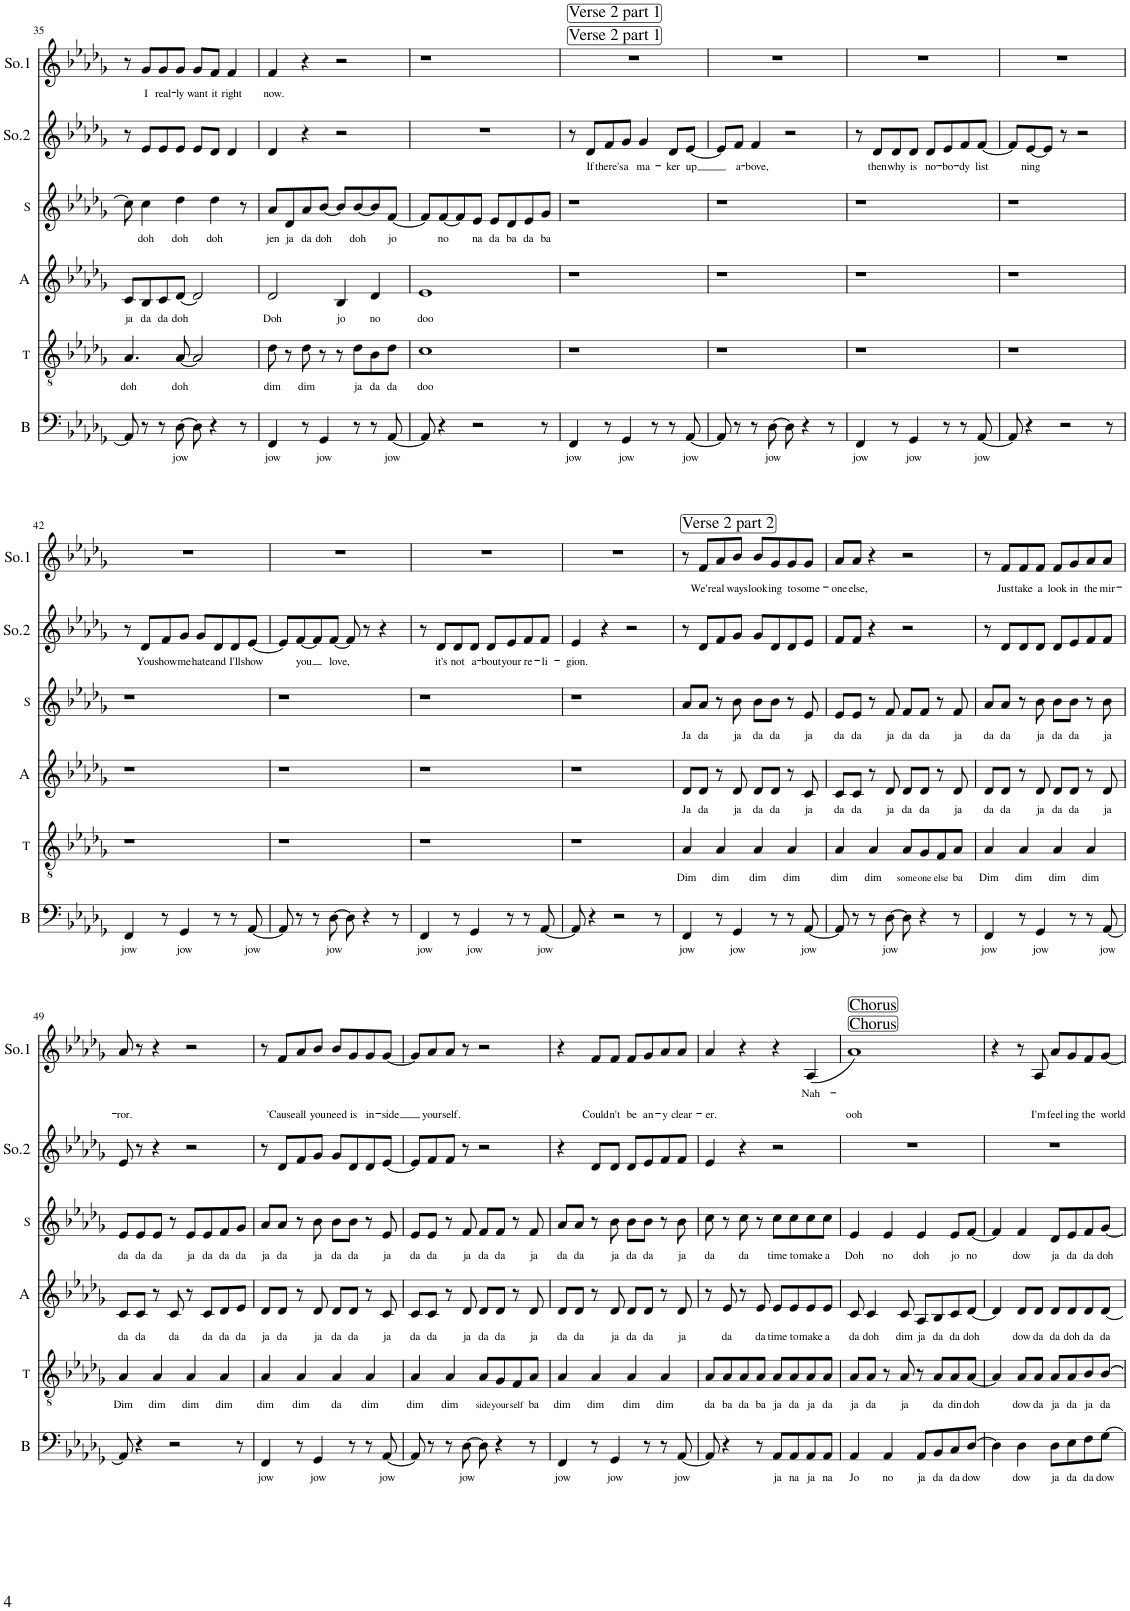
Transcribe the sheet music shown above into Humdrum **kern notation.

**kern	**text	**kern	**text	**kern	**text	**kern	**text	**kern	**text	**kern	**text
*part6	*part6	*part5	*part5	*part4	*part4	*part3	*part3	*part2	*part2	*part1	*part1
*staff6	*staff6	*staff5	*staff5	*staff4	*staff4	*staff3	*staff3	*staff2	*staff2	*staff1	*staff1
*I"Bass	*	*I"Tenor	*	*I"Alto	*	*I"Soprano	*	*I"Solo 2	*	*I"Solo 1	*
*I'B	*	*I'T	*	*I'A	*	*I'S	*	*I'So.2	*	*I'So.1	*
!!LO:PB:g=z
*clefF4	*	*clefGv2	*	*clefG2	*	*clefG2	*	*clefG2	*	*clefG2	*
*k[b-e-a-d-g-]	*	*k[b-e-a-d-g-]	*	*k[b-e-a-d-g-]	*	*k[b-e-a-d-g-]	*	*k[b-e-a-d-g-]	*	*k[b-e-a-d-g-]	*
*M4/4	*	*M4/4	*	*M4/4	*	*M4/4	*	*M4/4	*	*M4/4	*
=35	=35	=35	=35	=35	=35	=35	=35	=35	=35	=35	=35
!	!	!	!LO:LY:b	!	!LO:LY:b	!	!	!	!	!	!
8AA-/]	.	4.A-/	doh	8c/L	ja	8cc\]	.	8r	.	8r	.
!	!	!	!	!	!LO:LY:b	!	!LO:LY:b	!	!	!	!LO:LY:b
8r	.	.	.	8B-/	da	4cc\	doh	8e-/L	.	8g-/L	I
!	!	!	!	!	!LO:LY:b	!	!	!	!	!	!LO:LY:b
8r	.	.	.	8c/	da	.	.	8e-/	.	8g-/	real-
!	!LO:LY:b	!	!LO:LY:b	!	!LO:LY:b	!	!LO:LY:b	!	!	!	!LO:LY:b
[8D-\	jow	[8A-/	doh	[8d-/J	doh	4dd-\	doh	8e-/J	.	8g-/J	-ly
!	!	!	!	!	!	!	!	!	!	!	!LO:LY:b
8D-\]	.	2A-/]	.	2d-/]	.	.	.	8e-/L	.	8g-/L	want
!	!	!	!	!	!	!	!LO:LY:b	!	!	!	!LO:LY:b
4r	.	.	.	.	.	4dd-\	doh	8d-/J	.	8f/J	it
!	!	!	!	!	!	!	!	!	!	!	!LO:LY:b
.	.	.	.	.	.	.	.	4d-/	.	4f/	right
8r	.	.	.	.	.	8r	.	.	.	.	.
=36	=36	=36	=36	=36	=36	=36	=36	=36	=36	=36	=36
!	!LO:LY:b	!	!LO:LY:b	!	!LO:LY:b	!	!LO:LY:b	!	!	!	!LO:LY:b
4FF/	jow	8d-\	dim	2d-/	Doh	8a-/L	jen	4d-/	.	4f/	now.
!	!	!	!	!	!	!	!LO:LY:b	!	!	!	!
.	.	8r	.	.	.	8d-/	ja	.	.	.	.
!	!	!	!LO:LY:b	!	!	!	!LO:LY:b	!	!	!	!
8r	.	8d-\	dim	.	.	8a-/	da	4r	.	4r	.
!	!LO:LY:b	!	!	!	!	!	!LO:LY:b	!	!	!	!
4GG-/	jow	8r	.	.	.	[8b-/J	doh	.	.	.	.
!	!	!	!	!	!LO:LY:b	!	!	!	!	!	!
.	.	8r	.	4B-/	jo	8b-/L]	.	2r	.	2r	.
!	!	!	!LO:LY:b	!	!	!	!LO:LY:b	!	!	!	!
8r	.	8d-\L	ja	.	.	[8b-/	doh	.	.	.	.
!	!	!	!LO:LY:b	!	!LO:LY:b	!	!	!	!	!	!
8r	.	8B-\	da	4d-/	no	8b-/]	.	.	.	.	.
!	!LO:LY:b	!	!LO:LY:b	!	!	!	!LO:LY:b	!	!	!	!
[8AA-/	jow	8d-\J	da	.	.	[8f/J	jo	.	.	.	.
=37	=37	=37	=37	=37	=37	=37	=37	=37	=37	=37	=37
!	!	!	!LO:LY:b	!	!LO:LY:b	!	!	!	!	!	!
8AA-/]	.	1c	doo	1e-	doo	8f/L]	.	1r	.	1r	.
!	!	!	!	!	!	!	!LO:LY:b	!	!	!	!
4r	.	.	.	.	.	[8f/	no	.	.	.	.
.	.	.	.	.	.	8f/]	.	.	.	.	.
!	!	!	!	!	!	!	!LO:LY:b	!	!	!	!
2r	.	.	.	.	.	8e-/J	na	.	.	.	.
!	!	!	!	!	!	!	!LO:LY:b	!	!	!	!
.	.	.	.	.	.	8e-/L	da	.	.	.	.
!	!	!	!	!	!	!	!LO:LY:b	!	!	!	!
.	.	.	.	.	.	8d-/	ba	.	.	.	.
!	!	!	!	!	!	!	!LO:LY:b	!	!	!	!
.	.	.	.	.	.	8e-/	da	.	.	.	.
!	!	!	!	!	!	!	!LO:LY:b	!	!	!	!
8r	.	.	.	.	.	8g-/J	ba	.	.	.	.
=38	=38	=38	=38	=38	=38	=38	=38	=38	=38	=38	=38
!	!	!	!	!	!	!	!	!	!	!LO:TX:a:t=Verse 2 part 1	!
!	!	!	!	!	!	!	!	!	!	!LO:TX:a:t=Verse 2 part 1	!
!	!LO:LY:b	!	!	!	!	!	!	!	!	!	!
4FF/	jow	1r	.	1r	.	1r	.	8r	.	1r	.
!	!	!	!	!	!	!	!	!	!LO:LY:b	!	!
.	.	.	.	.	.	.	.	8d-/L	If	.	.
!	!	!	!	!	!	!	!	!	!LO:LY:b	!	!
8r	.	.	.	.	.	.	.	8f/	there's	.	.
!	!LO:LY:b	!	!	!	!	!	!	!	!LO:LY:b	!	!
4GG-/	jow	.	.	.	.	.	.	8g-/J	a	.	.
!	!	!	!	!	!	!	!	!	!LO:LY:b	!	!
.	.	.	.	.	.	.	.	4g-/	ma-	.	.
8r	.	.	.	.	.	.	.	.	.	.	.
!	!	!	!	!	!	!	!	!	!LO:LY:b	!	!
8r	.	.	.	.	.	.	.	8d-/L	-ker	.	.
!	!LO:LY:b	!	!	!	!	!	!	!	!LO:LY:b	!	!
[8AA-/	jow	.	.	.	.	.	.	[8e-/J	-up	.	.
=39	=39	=39	=39	=39	=39	=39	=39	=39	=39	=39	=39
8AA-/]	.	1r	.	1r	.	1r	.	8e-/L]	.	1r	.
!	!	!	!	!	!	!	!	!	!LO:LY:b	!	!
8r	.	.	.	.	.	.	.	8f/J	a-	.	.
!	!	!	!	!	!	!	!	!	!LO:LY:b	!	!
8r	.	.	.	.	.	.	.	4f/	-bove,	.	.
!	!LO:LY:b	!	!	!	!	!	!	!	!	!	!
[8D-\	jow	.	.	.	.	.	.	.	.	.	.
8D-\]	.	.	.	.	.	.	.	2r	.	.	.
4r	.	.	.	.	.	.	.	.	.	.	.
8r	.	.	.	.	.	.	.	.	.	.	.
=40	=40	=40	=40	=40	=40	=40	=40	=40	=40	=40	=40
!	!LO:LY:b	!	!	!	!	!	!	!	!	!	!
4FF/	jow	1r	.	1r	.	1r	.	8r	.	1r	.
!	!	!	!	!	!	!	!	!	!LO:LY:b	!	!
.	.	.	.	.	.	.	.	8d-/L	then	.	.
!	!	!	!	!	!	!	!	!	!LO:LY:b	!	!
8r	.	.	.	.	.	.	.	8d-/	why	.	.
!	!LO:LY:b	!	!	!	!	!	!	!	!LO:LY:b	!	!
4GG-/	jow	.	.	.	.	.	.	8d-/J	is	.	.
!	!	!	!	!	!	!	!	!	!LO:LY:b	!	!
.	.	.	.	.	.	.	.	8d-/L	no-	.	.
!	!	!	!	!	!	!	!	!	!LO:LY:b	!	!
8r	.	.	.	.	.	.	.	8e-/	-bo-	.	.
!	!	!	!	!	!	!	!	!	!LO:LY:b	!	!
8r	.	.	.	.	.	.	.	8f/	-dy	.	.
!	!LO:LY:b	!	!	!	!	!	!	!	!LO:LY:b	!	!
[8AA-/	jow	.	.	.	.	.	.	[8f/J	list	.	.
=41	=41	=41	=41	=41	=41	=41	=41	=41	=41	=41	=41
8AA-/]	.	1r	.	1r	.	1r	.	8f/L]	.	1r	.
!	!	!	!	!	!	!	!	!	!LO:LY:b	!	!
4r	.	.	.	.	.	.	.	[8e-/	ning	.	.
.	.	.	.	.	.	.	.	8e-/J]	.	.	.
2r	.	.	.	.	.	.	.	8r	.	.	.
.	.	.	.	.	.	.	.	2r	.	.	.
8r	.	.	.	.	.	.	.	.	.	.	.
!!LO:LB:g=z
=42	=42	=42	=42	=42	=42	=42	=42	=42	=42	=42	=42
!	!LO:LY:b	!	!	!	!	!	!	!	!	!	!
4FF/	jow	1r	.	1r	.	1r	.	8r	.	1r	.
!	!	!	!	!	!	!	!	!	!LO:LY:b	!	!
.	.	.	.	.	.	.	.	8d-/L	You	.	.
!	!	!	!	!	!	!	!	!	!LO:LY:b	!	!
8r	.	.	.	.	.	.	.	8f/	show	.	.
!	!LO:LY:b	!	!	!	!	!	!	!	!LO:LY:b	!	!
4GG-/	jow	.	.	.	.	.	.	8g-/J	me	.	.
!	!	!	!	!	!	!	!	!	!LO:LY:b	!	!
.	.	.	.	.	.	.	.	8g-/L	hate	.	.
!	!	!	!	!	!	!	!	!	!LO:LY:b	!	!
8r	.	.	.	.	.	.	.	8d-/	and	.	.
!	!	!	!	!	!	!	!	!	!LO:LY:b	!	!
8r	.	.	.	.	.	.	.	8d-/	I'll	.	.
!	!LO:LY:b	!	!	!	!	!	!	!	!LO:LY:b	!	!
[8AA-/	jow	.	.	.	.	.	.	[8e-/J	show	.	.
=43	=43	=43	=43	=43	=43	=43	=43	=43	=43	=43	=43
8AA-/]	.	1r	.	1r	.	1r	.	8e-/L]	.	1r	.
!	!	!	!	!	!	!	!	!	!LO:LY:b	!	!
8r	.	.	.	.	.	.	.	[8f/	you	.	.
8r	.	.	.	.	.	.	.	8f/]	.	.	.
!	!LO:LY:b	!	!	!	!	!	!	!	!LO:LY:b	!	!
[8D-\	jow	.	.	.	.	.	.	[8f/J	love,	.	.
8D-\]	.	.	.	.	.	.	.	8f/]	.	.	.
4r	.	.	.	.	.	.	.	8r	.	.	.
.	.	.	.	.	.	.	.	4r	.	.	.
8r	.	.	.	.	.	.	.	.	.	.	.
=44	=44	=44	=44	=44	=44	=44	=44	=44	=44	=44	=44
!	!LO:LY:b	!	!	!	!	!	!	!	!	!	!
4FF/	jow	1r	.	1r	.	1r	.	8r	.	1r	.
!	!	!	!	!	!	!	!	!	!LO:LY:b	!	!
.	.	.	.	.	.	.	.	8d-/L	it's	.	.
!	!	!	!	!	!	!	!	!	!LO:LY:b	!	!
8r	.	.	.	.	.	.	.	8d-/	not	.	.
!	!LO:LY:b	!	!	!	!	!	!	!	!LO:LY:b	!	!
4GG-/	jow	.	.	.	.	.	.	8d-/J	a-	.	.
!	!	!	!	!	!	!	!	!	!LO:LY:b	!	!
.	.	.	.	.	.	.	.	8d-/L	-bout	.	.
!	!	!	!	!	!	!	!	!	!LO:LY:b	!	!
8r	.	.	.	.	.	.	.	8e-/	your	.	.
!	!	!	!	!	!	!	!	!	!LO:LY:b	!	!
8r	.	.	.	.	.	.	.	8f/	re-	.	.
!	!LO:LY:b	!	!	!	!	!	!	!	!LO:LY:b	!	!
[8AA-/	jow	.	.	.	.	.	.	8f/J	-li-	.	.
=45	=45	=45	=45	=45	=45	=45	=45	=45	=45	=45	=45
!	!	!	!	!	!	!	!	!	!LO:LY:b	!	!
8AA-/]	.	1r	.	1r	.	1r	.	4e-/	-gion.	1r	.
4r	.	.	.	.	.	.	.	.	.	.	.
.	.	.	.	.	.	.	.	4r	.	.	.
2r	.	.	.	.	.	.	.	.	.	.	.
.	.	.	.	.	.	.	.	2r	.	.	.
8r	.	.	.	.	.	.	.	.	.	.	.
=46	=46	=46	=46	=46	=46	=46	=46	=46	=46	=46	=46
!	!	!	!	!	!	!	!	!	!	!LO:TX:a:t=Verse 2 part 2	!
!	!LO:LY:b	!	!LO:LY:b	!	!LO:LY:b	!	!LO:LY:b	!	!	!	!
4FF/	jow	4A-/	Dim	8d-/L	Ja	8a-/L	Ja	8r	.	8r	.
!	!	!	!	!	!LO:LY:b	!	!LO:LY:b	!	!	!	!LO:LY:b
.	.	.	.	8d-/J	da	8a-/J	da	8d-/L	.	8f/L	We're
!	!	!	!LO:LY:b	!	!	!	!	!	!	!	!LO:LY:b
8r	.	4A-/	dim	8r	.	8r	.	8f/	.	8a-/	al-
!	!LO:LY:b	!	!	!	!LO:LY:b	!	!LO:LY:b	!	!	!	!LO:LY:b
4GG-/	jow	.	.	8d-/	ja	8b-\	ja	8g-/J	.	8b-/J	-ways
!	!	!	!LO:LY:b	!	!LO:LY:b	!	!LO:LY:b	!	!	!	!LO:LY:b
.	.	4A-/	dim	8d-/L	da	8b-\L	da	8g-/L	.	8b-/L	look-
!	!	!	!	!	!LO:LY:b	!	!LO:LY:b	!	!	!	!LO:LY:b
8r	.	.	.	8d-/J	da	8b-\J	da	8d-/	.	8g-/	-ing
!	!	!	!LO:LY:b	!	!	!	!	!	!	!	!LO:LY:b
8r	.	4A-/	dim	8r	.	8r	.	8d-/	.	8g-/	to
!	!LO:LY:b	!	!	!	!LO:LY:b	!	!LO:LY:b	!	!	!	!LO:LY:b
[8AA-/	jow	.	.	8c/	ja	8e-/	ja	8e-/J	.	8g-/J	some-
=47	=47	=47	=47	=47	=47	=47	=47	=47	=47	=47	=47
!	!	!	!LO:LY:b	!	!LO:LY:b	!	!LO:LY:b	!	!	!	!LO:LY:b
8AA-/]	.	4A-/	dim	8c/L	da	8e-/L	da	8f/L	.	8a-/L	-one
!	!	!	!	!	!LO:LY:b	!	!LO:LY:b	!	!	!	!LO:LY:b
8r	.	.	.	8c/J	da	8e-/J	da	8f/J	.	8a-/J	else,
!	!	!	!LO:LY:b	!	!	!	!	!	!	!	!
8r	.	4A-/	dim	8r	.	8r	.	4r	.	4r	.
!	!LO:LY:b	!	!	!	!LO:LY:b	!	!LO:LY:b	!	!	!	!
[8D-\	jow	.	.	8d-/	ja	8f/	ja	.	.	.	.
!	!	!	!LO:LY:b	!	!LO:LY:b	!	!LO:LY:b	!	!	!	!
8D-\]	.	8A-/L	some-	8d-/L	da	8f/L	da	2r	.	2r	.
!	!	!	!LO:LY:b	!	!LO:LY:b	!	!LO:LY:b	!	!	!	!
4r	.	8G-/	-one	8d-/J	da	8f/J	da	.	.	.	.
!	!	!	!LO:LY:b	!	!	!	!	!	!	!	!
.	.	8F/	else	8r	.	8r	.	.	.	.	.
!	!	!	!LO:LY:b	!	!LO:LY:b	!	!LO:LY:b	!	!	!	!
8r	.	8A-/J	ba	8d-/	ja	8f/	ja	.	.	.	.
=48	=48	=48	=48	=48	=48	=48	=48	=48	=48	=48	=48
!	!LO:LY:b	!	!LO:LY:b	!	!LO:LY:b	!	!LO:LY:b	!	!	!	!
4FF/	jow	4A-/	Dim	8d-/L	da	8a-/L	da	8r	.	8r	.
!	!	!	!	!	!LO:LY:b	!	!LO:LY:b	!	!	!	!LO:LY:b
.	.	.	.	8d-/J	da	8a-/J	da	8d-/L	.	8f/L	Just
!	!	!	!LO:LY:b	!	!	!	!	!	!	!	!LO:LY:b
8r	.	4A-/	dim	8r	.	8r	.	8d-/	.	8f/	take
!	!LO:LY:b	!	!	!	!LO:LY:b	!	!LO:LY:b	!	!	!	!LO:LY:b
4GG-/	jow	.	.	8d-/	ja	8b-\	ja	8d-/J	.	8f/J	a
!	!	!	!LO:LY:b	!	!LO:LY:b	!	!LO:LY:b	!	!	!	!LO:LY:b
.	.	4A-/	dim	8d-/L	da	8b-\L	da	8d-/L	.	8f/L	look
!	!	!	!	!	!LO:LY:b	!	!LO:LY:b	!	!	!	!LO:LY:b
8r	.	.	.	8d-/J	da	8b-\J	da	8e-/	.	8g-/	in
!	!	!	!LO:LY:b	!	!	!	!	!	!	!	!LO:LY:b
8r	.	4A-/	dim	8r	.	8r	.	8f/	.	8a-/	the
!	!LO:LY:b	!	!	!	!LO:LY:b	!	!LO:LY:b	!	!	!	!LO:LY:b
[8AA-/	jow	.	.	8d-/	ja	8b-\	ja	8f/J	.	8a-/J	mir-
!!LO:LB:g=z
=49	=49	=49	=49	=49	=49	=49	=49	=49	=49	=49	=49
!	!	!	!LO:LY:b	!	!LO:LY:b	!	!LO:LY:b	!	!	!	!LO:LY:b
8AA-/]	.	4A-/	Dim	8c/L	da	8e-/L	da	8e-/	.	8a-/	-ror.
!	!	!	!	!	!LO:LY:b	!	!LO:LY:b	!	!	!	!
4r	.	.	.	8c/J	da	8e-/	da	8r	.	8r	.
!	!	!	!LO:LY:b	!	!	!	!LO:LY:b	!	!	!	!
.	.	4A-/	dim	8r	.	8e-/J	da	4r	.	4r	.
!	!	!	!	!	!LO:LY:b	!	!	!	!	!	!
2r	.	.	.	8c/	da	8r	.	.	.	.	.
!	!	!	!LO:LY:b	!	!	!	!LO:LY:b	!	!	!	!
.	.	4A-/	dim	8r	.	8e-/L	ja	2r	.	2r	.
!	!	!	!	!	!LO:LY:b	!	!LO:LY:b	!	!	!	!
.	.	.	.	8c/L	da	8e-/	da	.	.	.	.
!	!	!	!LO:LY:b	!	!LO:LY:b	!	!LO:LY:b	!	!	!	!
.	.	4A-/	dim	8d-/	da	8f/	da	.	.	.	.
!	!	!	!	!	!LO:LY:b	!	!LO:LY:b	!	!	!	!
8r	.	.	.	8e-/J	da	8g-/J	da	.	.	.	.
=50	=50	=50	=50	=50	=50	=50	=50	=50	=50	=50	=50
!	!LO:LY:b	!	!LO:LY:b	!	!LO:LY:b	!	!LO:LY:b	!	!	!	!
4FF/	jow	4A-/	dim	8d-/L	ja	8a-/L	ja	8r	.	8r	.
!	!	!	!	!	!LO:LY:b	!	!LO:LY:b	!	!	!	!LO:LY:b
.	.	.	.	8d-/J	da	8a-/J	da	8d-/L	.	8f/L	'Cause
!	!	!	!LO:LY:b	!	!	!	!	!	!	!	!LO:LY:b
8r	.	4A-/	dim	8r	.	8r	.	8f/	.	8a-/	all
!	!LO:LY:b	!	!	!	!LO:LY:b	!	!LO:LY:b	!	!	!	!LO:LY:b
4GG-/	jow	.	.	8d-/	ja	8b-\	ja	8g-/J	.	8b-/J	you
!	!	!	!LO:LY:b	!	!LO:LY:b	!	!LO:LY:b	!	!	!	!LO:LY:b
.	.	4A-/	da	8d-/L	da	8b-\L	da	8g-/L	.	8b-/L	need
!	!	!	!	!	!LO:LY:b	!	!LO:LY:b	!	!	!	!LO:LY:b
8r	.	.	.	8d-/J	da	8b-\J	da	8d-/	.	8g-/	is
!	!	!	!LO:LY:b	!	!	!	!	!	!	!	!LO:LY:b
8r	.	4A-/	dim	8r	.	8r	.	8d-/	.	8g-/	in-
!	!LO:LY:b	!	!	!	!LO:LY:b	!	!LO:LY:b	!	!	!	!LO:LY:b
[8AA-/	jow	.	.	8c/	ja	8e-/	ja	[8e-/J	.	[8g-/J	-side
=51	=51	=51	=51	=51	=51	=51	=51	=51	=51	=51	=51
!	!	!	!LO:LY:b	!	!LO:LY:b	!	!LO:LY:b	!	!	!	!
8AA-/]	.	4A-/	dim	8c/L	da	8e-/L	da	8e-/L]	.	8g-/L]	.
!	!	!	!	!	!LO:LY:b	!	!LO:LY:b	!	!	!	!LO:LY:b
8r	.	.	.	8c/J	da	8e-/J	da	8f/	.	8a-/	your
!	!	!	!LO:LY:b	!	!	!	!	!	!	!	!LO:LY:b
8r	.	4A-/	dim	8r	.	8r	.	8f/J	.	8a-/J	self.
!	!LO:LY:b	!	!	!	!LO:LY:b	!	!LO:LY:b	!	!	!	!
[8D-\	jow	.	.	8d-/	ja	8f/	ja	8r	.	8r	.
!	!	!	!LO:LY:b	!	!LO:LY:b	!	!LO:LY:b	!	!	!	!
8D-\]	.	8A-/L	side	8d-/L	da	8f/L	da	2r	.	2r	.
!	!	!	!LO:LY:b	!	!LO:LY:b	!	!LO:LY:b	!	!	!	!
4r	.	8G-/	your-	8d-/J	da	8f/J	da	.	.	.	.
!	!	!	!LO:LY:b	!	!	!	!	!	!	!	!
.	.	8F/	-self	8r	.	8r	.	.	.	.	.
!	!	!	!LO:LY:b	!	!LO:LY:b	!	!LO:LY:b	!	!	!	!
8r	.	8A-/J	ba	8d-/	ja	8f/	ja	.	.	.	.
=52	=52	=52	=52	=52	=52	=52	=52	=52	=52	=52	=52
!	!LO:LY:b	!	!LO:LY:b	!	!LO:LY:b	!	!LO:LY:b	!	!	!	!
4FF/	jow	4A-/	dim	8d-/L	da	8a-/L	da	4r	.	4r	.
!	!	!	!	!	!LO:LY:b	!	!LO:LY:b	!	!	!	!
.	.	.	.	8d-/J	da	8a-/J	da	.	.	.	.
!	!	!	!LO:LY:b	!	!	!	!	!	!	!	!LO:LY:b
8r	.	4A-/	dim	8r	.	8r	.	8d-/L	.	8f/L	Could-
!	!LO:LY:b	!	!	!	!LO:LY:b	!	!LO:LY:b	!	!	!	!LO:LY:b
4GG-/	jow	.	.	8d-/	ja	8b-\	ja	8d-/J	.	8f/J	-n't
!	!	!	!LO:LY:b	!	!LO:LY:b	!	!LO:LY:b	!	!	!	!LO:LY:b
.	.	4A-/	dim	8d-/L	da	8b-\L	da	8d-/L	.	8f/L	be
!	!	!	!	!	!LO:LY:b	!	!LO:LY:b	!	!	!	!LO:LY:b
8r	.	.	.	8d-/J	da	8b-\J	da	8e-/	.	8g-/	an-
!	!	!	!LO:LY:b	!	!	!	!	!	!	!	!LO:LY:b
8r	.	4A-/	dim	8r	.	8r	.	8f/	.	8a-/	-y
!	!LO:LY:b	!	!	!	!LO:LY:b	!	!LO:LY:b	!	!	!	!LO:LY:b
[8AA-/	jow	.	.	8d-/	ja	8b-\	ja	8f/J	.	8a-/J	clear-
=53	=53	=53	=53	=53	=53	=53	=53	=53	=53	=53	=53
!	!	!	!LO:LY:b	!	!	!	!LO:LY:b	!	!	!	!LO:LY:b
8AA-/]	.	8A-/L	da	8r	.	8cc\	da	4e-/	.	4a-/	-er.
!	!	!	!LO:LY:b	!	!LO:LY:b	!	!	!	!	!	!
4r	.	8A-/	ba	8e-/	da	8r	.	.	.	.	.
!	!	!	!LO:LY:b	!	!	!	!LO:LY:b	!	!	!	!
.	.	8A-/	da	8r	.	8cc\	da	4r	.	4r	.
!	!	!	!LO:LY:b	!	!LO:LY:b	!	!	!	!	!	!
8r	.	8A-/J	ba	8e-/	da	8r	.	.	.	.	.
!	!LO:LY:b	!	!LO:LY:b	!	!LO:LY:b	!	!LO:LY:b	!	!	!	!
8AA-/L	ja	8A-/L	ja	8e-/L	time	8cc\L	time	2r	.	4r	.
!	!LO:LY:b	!	!LO:LY:b	!	!LO:LY:b	!	!LO:LY:b	!	!	!	!
8AA-/	na	8A-/	da	8e-/	to	8cc\	to	.	.	.	.
!	!LO:LY:b	!	!LO:LY:b	!	!LO:LY:b	!	!LO:LY:b	!	!	!	!LO:LY:b
8AA-/	ja	8A-/	ja	8e-/	make	8cc\	make	.	.	(4A-/	Nah-
!	!LO:LY:b	!	!LO:LY:b	!	!LO:LY:b	!	!LO:LY:b	!	!	!	!
8AA-/J	na	8A-/J	da	8e-/J	a	8cc\J	a	.	.	.	.
=54	=54	=54	=54	=54	=54	=54	=54	=54	=54	=54	=54
!	!	!	!	!	!	!	!	!	!	!LO:TX:a:t=Chorus	!
!	!	!	!	!	!	!	!	!	!	!LO:TX:a:t=Chorus	!
!	!LO:LY:b	!	!LO:LY:b	!	!LO:LY:b	!	!LO:LY:b	!	!	!	!LO:LY:b
4AA-/	Jo	8A-/L	ja	8c/	da	4e-/	Doh	1r	.	1a-)	-ooh
!	!	!	!LO:LY:b	!	!LO:LY:b	!	!	!	!	!	!
.	.	8A-/J	da	4c/	doh	.	.	.	.	.	.
!	!LO:LY:b	!	!	!	!	!	!LO:LY:b	!	!	!	!
4AA-/	no	8r	.	.	.	4e-/	no	.	.	.	.
!	!	!	!LO:LY:b	!	!LO:LY:b	!	!	!	!	!	!
.	.	8A-/	ja	8c/	dim	.	.	.	.	.	.
!	!LO:LY:b	!	!	!	!LO:LY:b	!	!LO:LY:b	!	!	!	!
8AA-/L	ja	8r	.	8A-/L	ja	4e-/	doh	.	.	.	.
!	!LO:LY:b	!	!LO:LY:b	!	!LO:LY:b	!	!	!	!	!	!
8BB-/	da	8A-/L	da	8B-/	da	.	.	.	.	.	.
!	!LO:LY:b	!	!LO:LY:b	!	!LO:LY:b	!	!LO:LY:b	!	!	!	!
8C/	da	8A-/	din	8c/	da	8e-/L	jo	.	.	.	.
!	!LO:LY:b	!	!LO:LY:b	!	!LO:LY:b	!	!LO:LY:b	!	!	!	!
[8D-/J	dow	[8A-/J	doh	[8d-/J	doh	[8f/J	no	.	.	.	.
=55	=55	=55	=55	=55	=55	=55	=55	=55	=55	=55	=55
4D-\]	.	4A-/]	.	4d-/]	.	4f/]	.	1r	.	4r	.
!	!LO:LY:b	!	!LO:LY:b	!	!LO:LY:b	!	!LO:LY:b	!	!	!	!
4D-\	dow	8A-/L	dow	8d-/L	dow	4f/	dow	.	.	8r	.
!	!	!	!LO:LY:b	!	!LO:LY:b	!	!	!	!	!	!LO:LY:b
.	.	8A-/J	da	8d-/J	da	.	.	.	.	8A-/	I'm
!	!LO:LY:b	!	!LO:LY:b	!	!LO:LY:b	!	!LO:LY:b	!	!	!	!LO:LY:b
8D-\L	ja	8A-/L	ja	8d-/L	da	8d-/L	ja	.	.	8a-/L	feel-
!	!LO:LY:b	!	!LO:LY:b	!	!LO:LY:b	!	!LO:LY:b	!	!	!	!LO:LY:b
8E-\	da	8A-/	da	8d-/	doh	8e-/	da	.	.	8g-/	-ing
!	!LO:LY:b	!	!LO:LY:b	!	!LO:LY:b	!	!LO:LY:b	!	!	!	!LO:LY:b
8F\	da	8B-/	ja	8d-/	da	8f/	da	.	.	8f/	the
!	!LO:LY:b	!	!LO:LY:b	!	!LO:LY:b	!	!LO:LY:b	!	!	!	!LO:LY:b
[8G-\J	dow	[8B-/J	da	[8d-/J	da	[8g-/J	doh	.	.	[8g-/J	world
=	=	=	=	=	=	=	=	=	=	=	=
*-	*-	*-	*-	*-	*-	*-	*-	*-	*-	*-	*-
